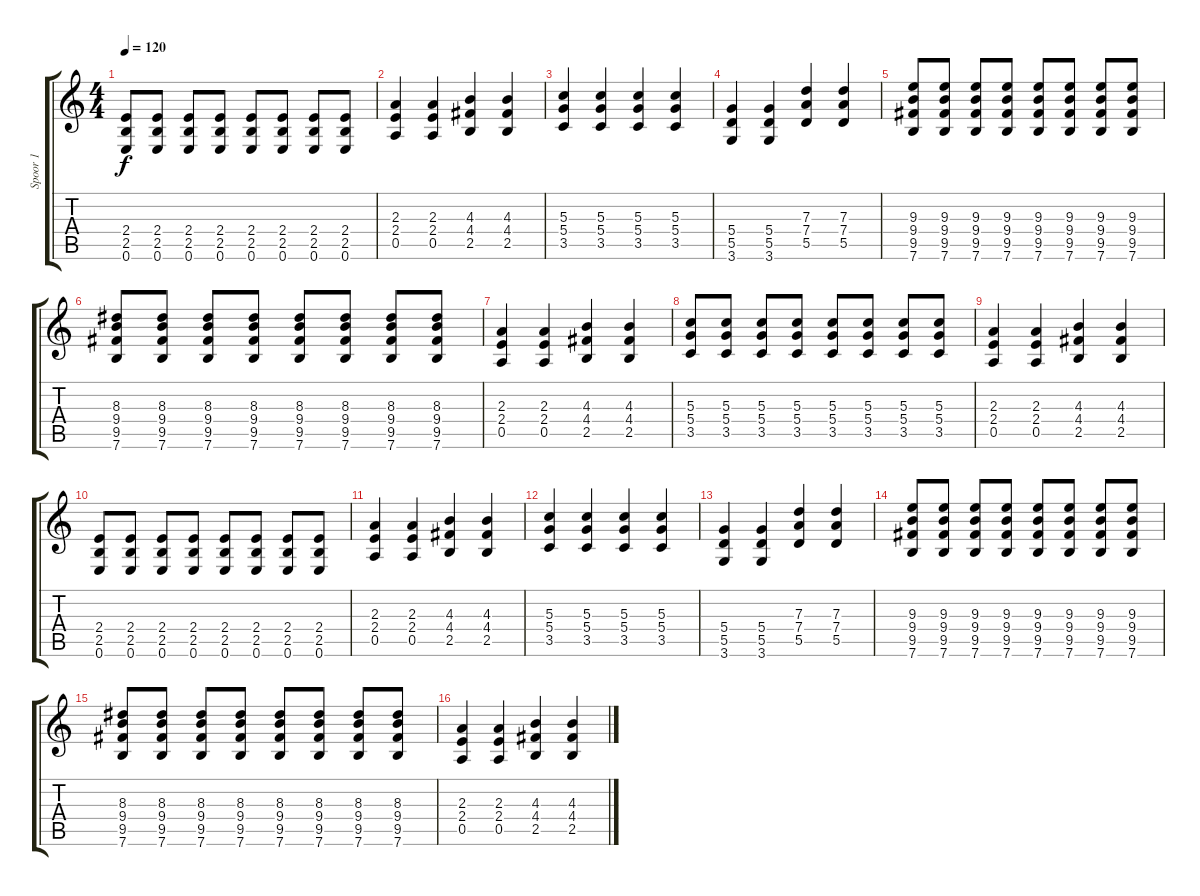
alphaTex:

\track ("Spoor 1" "Spoor 1") {instrument electricguitarclean}
\staff {score tabs}
\tuning (E4 B3 G3 D3 A2 E2) {hide}
\ts (4 4)
\tempo 120
\clef g2
\ks c
(2.4 2.5 0.6).8{dy f} (2.4 2.5 0.6).8 (2.4 2.5 0.6).8 (2.4 2.5 0.6).8 (2.4 2.5 0.6).8 (2.4 2.5 0.6).8 (2.4 2.5 0.6).8 (2.4 2.5 0.6).8 |
(2.3 2.4 0.5).4 (2.3 2.4 0.5).4 (4.3 4.4 2.5).4 (4.3 4.4 2.5).4 |
(5.3 5.4 3.5).4 (5.3 5.4 3.5).4 (5.3 5.4 3.5).4 (5.3 5.4 3.5).4 |
(5.4 5.5 3.6).4 (5.4 5.5 3.6).4 (7.3 7.4 5.5).4 (7.3 7.4 5.5).4 |
(9.3 9.4 9.5 7.6).8 (9.3 9.4 9.5 7.6).8 (9.3 9.4 9.5 7.6).8 (9.3 9.4 9.5 7.6).8 (9.3 9.4 9.5 7.6).8 (9.3 9.4 9.5 7.6).8 (9.3 9.4 9.5 7.6).8 (9.3 9.4 9.5 7.6).8 |
(8.3 9.4 9.5 7.6).8 (8.3 9.4 9.5 7.6).8 (8.3 9.4 9.5 7.6).8 (8.3 9.4 9.5 7.6).8 (8.3 9.4 9.5 7.6).8 (8.3 9.4 9.5 7.6).8 (8.3 9.4 9.5 7.6).8 (8.3 9.4 9.5 7.6).8 |
(2.3 2.4 0.5).4 (2.3 2.4 0.5).4 (4.3 4.4 2.5).4 (4.3 4.4 2.5).4 |
(5.3 5.4 3.5).8 (5.3 5.4 3.5).8 (5.3 5.4 3.5).8 (5.3 5.4 3.5).8 (5.3 5.4 3.5).8 (5.3 5.4 3.5).8 (5.3 5.4 3.5).8 (5.3 5.4 3.5).8 |
(2.3 2.4 0.5).4 (2.3 2.4 0.5).4 (4.3 4.4 2.5).4 (4.3 4.4 2.5).4 |
(2.4 2.5 0.6).8 (2.4 2.5 0.6).8 (2.4 2.5 0.6).8 (2.4 2.5 0.6).8 (2.4 2.5 0.6).8 (2.4 2.5 0.6).8 (2.4 2.5 0.6).8 (2.4 2.5 0.6).8 |
(2.3 2.4 0.5).4 (2.3 2.4 0.5).4 (4.3 4.4 2.5).4 (4.3 4.4 2.5).4 |
(5.3 5.4 3.5).4 (5.3 5.4 3.5).4 (5.3 5.4 3.5).4 (5.3 5.4 3.5).4 |
(5.4 5.5 3.6).4 (5.4 5.5 3.6).4 (7.3 7.4 5.5).4 (7.3 7.4 5.5).4 |
(9.3 9.4 9.5 7.6).8 (9.3 9.4 9.5 7.6).8 (9.3 9.4 9.5 7.6).8 (9.3 9.4 9.5 7.6).8 (9.3 9.4 9.5 7.6).8 (9.3 9.4 9.5 7.6).8 (9.3 9.4 9.5 7.6).8 (9.3 9.4 9.5 7.6).8 |
(8.3 9.4 9.5 7.6).8 (8.3 9.4 9.5 7.6).8 (8.3 9.4 9.5 7.6).8 (8.3 9.4 9.5 7.6).8 (8.3 9.4 9.5 7.6).8 (8.3 9.4 9.5 7.6).8 (8.3 9.4 9.5 7.6).8 (8.3 9.4 9.5 7.6).8 |
(2.3 2.4 0.5).4 (2.3 2.4 0.5).4 (4.3 4.4 2.5).4 (4.3 4.4 2.5).4
